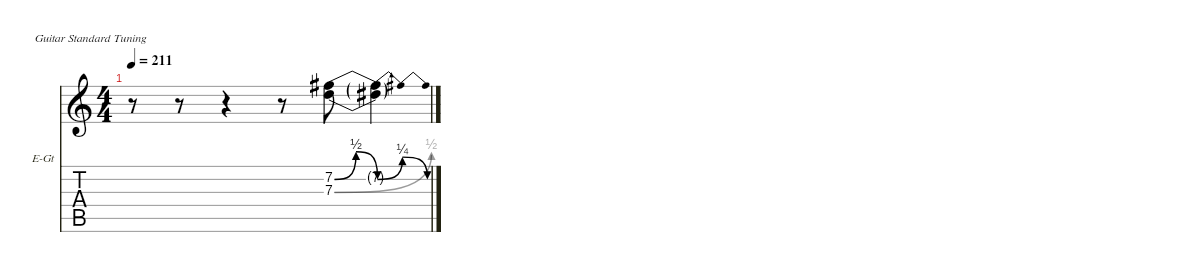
\hideDynamics
\bracketExtendMode nobrackets
\firstSystemTrackNameOrientation horizontal
\otherSystemsTrackNameOrientation horizontal
\track ("Lead Guitar" "E-Gt") {instrument distortionguitar}
\staff {score tabs}
\tuning (E4 B3 G3 D3 A2 E2)
\ts (4 4)
\tempo 211
\clef g2
\ks c
r.8{dy f instrument distortionguitar beam Down} r.8{beam Down} r.4{beam Down} r.8{beam Down} (7.2{be (bendrelease 0 0 30 2 30 2 60 0) acc #} 7.3{be (bend 0 0 60 2)}).8{beam Down} (7.2{be (bendrelease 0 0 30 1 30 1 60 0) t acc #} 7.3{t}).4{beam Down}
